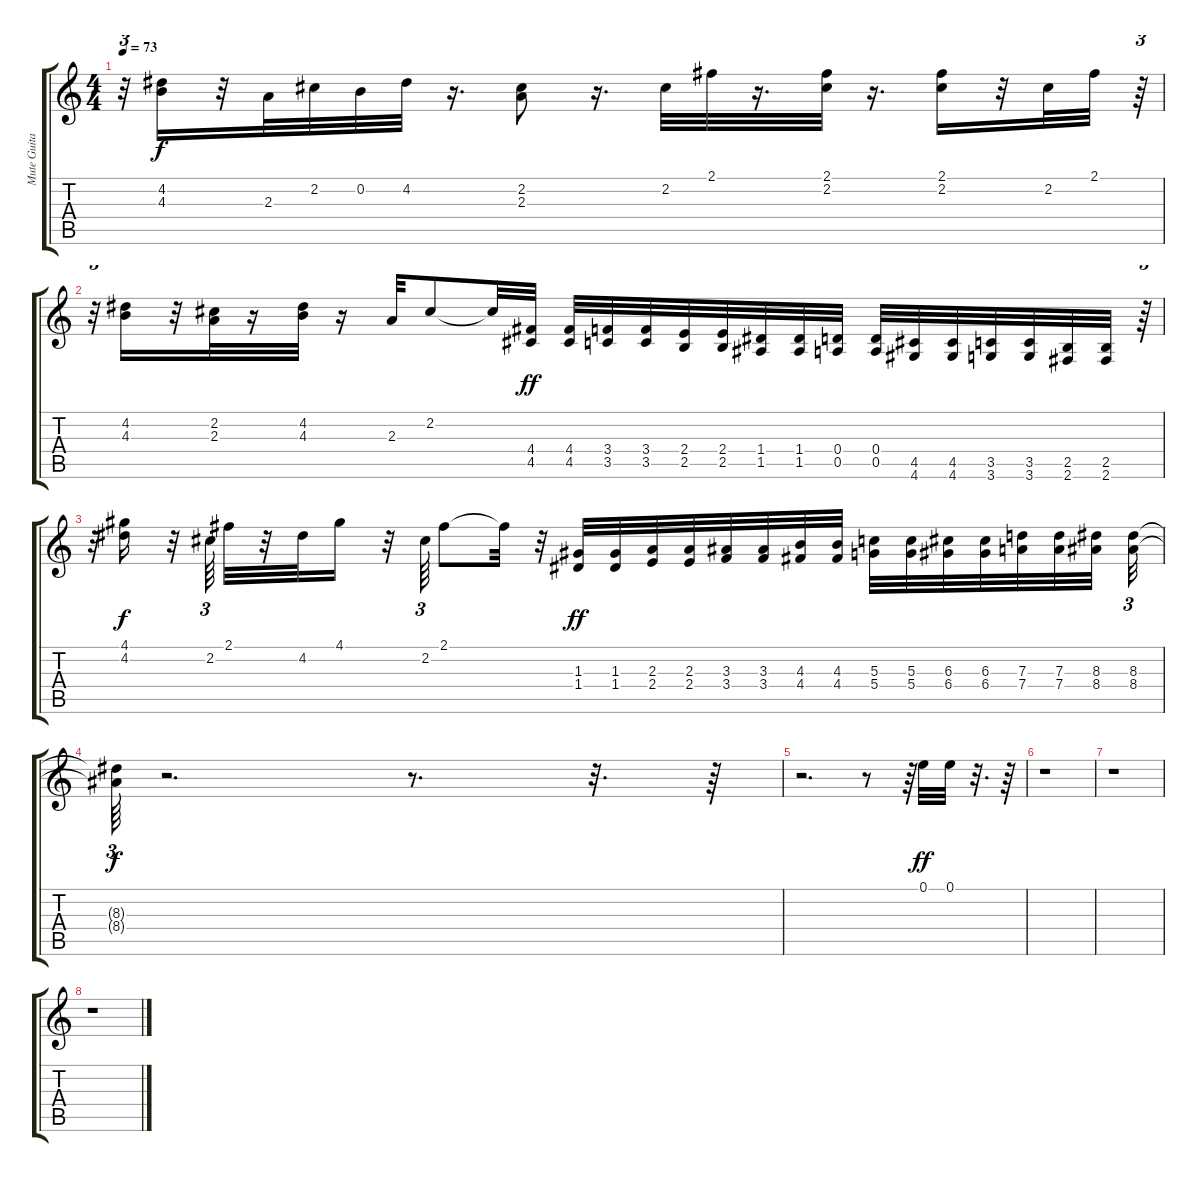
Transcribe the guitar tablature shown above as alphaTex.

\track ("Mute Guitar" "Mute Guita") {instrument electricguitarmuted}
\staff {score tabs}
\tuning (E4 B3 G3 D3 A2 E2) {hide}
\ts (4 4)
\tempo 73
\clef g2
\ks c
r.32{tu (3 2) dy f} (4.2 4.3).16 r.32 2.3.32 2.2.32 0.2.32 4.2.32 r.16{d} (2.2 2.3).8 r.16{d} 2.2.32 2.1.32 r.16{d} (2.1 2.2).32 r.16{d} (2.1 2.2).16 r.32 2.2.32 2.1.32 r.64{tu (3 2)} |
r.32{tu (3 2)} (4.2 4.3).16 r.32 (2.2 2.3).32 r.16 (4.2 4.3).32 r.16 2.3.32 2.2.8 2.2{t}.32 (4.4 4.5).32{dy ff} (4.4 4.5).32 (3.4 3.5).32 (3.4 3.5).32 (2.4 2.5).32 (2.4 2.5).32 (1.4 1.5).32 (1.4 1.5).32 (0.4 0.5).32 (0.4 0.5).32 (4.5 4.6).32 (4.5 4.6).32 (3.5 3.6).32 (3.5 3.6).32 (2.5 2.6).32 (2.5 2.6).32 r.64{tu (3 2)} |
r.32{tu (3 2)} (4.1 4.2).16{dy f} r.32 2.2.64{tu (3 2)} 2.1.32 r.32 4.2.32 4.1.16 r.32 2.2.64{tu (3 2)} 2.1.8 2.1{t}.32 r.32 (1.3 1.4).32{dy ff} (1.3 1.4).32 (2.3 2.4).32 (2.3 2.4).32 (3.3 3.4).32 (3.3 3.4).32 (4.3 4.4).32 (4.3 4.4).32 (5.3 5.4).32 (5.3 5.4).32 (6.3 6.4).32 (6.3 6.4).32 (7.3 7.4).32 (7.3 7.4).32 (8.3 8.4).32{beam splitsecondary} (8.3 8.4).32{tu (3 2)} |
(8.3{t} 8.4{t}).64{tu (3 2) dy f} r.2{d} r.8{d} r.32{d} r.64 |
r.2{d} r.8 r.64{tu (3 2)} 0.1.32{dy ff} 0.1.32 r.32{d} r.64 |
r.1 |
r.1 |
r.1
